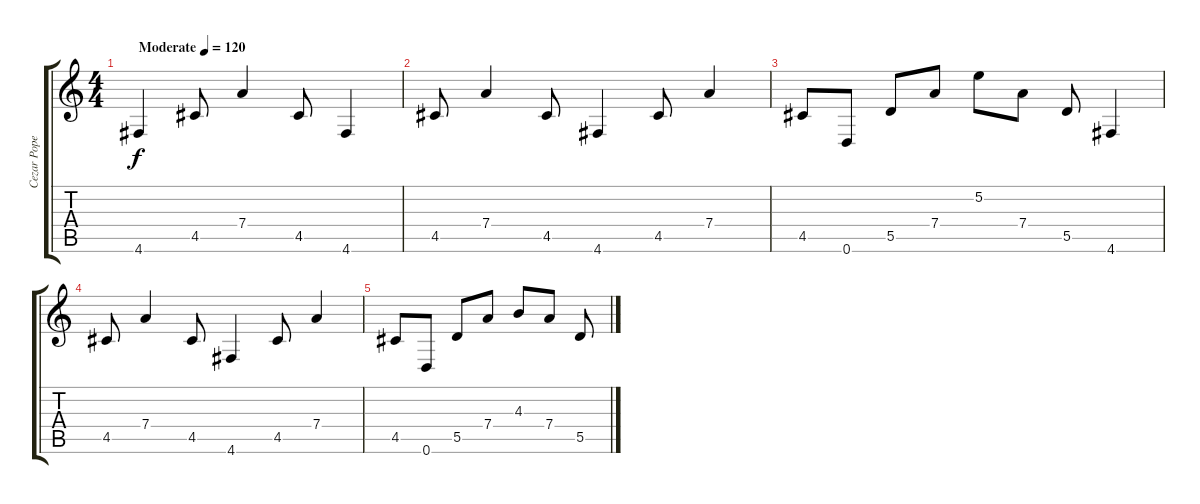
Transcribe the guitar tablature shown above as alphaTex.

\track ("Cezar Popescu" "Cezar Pope") {instrument electricguitarclean}
\staff {score tabs}
\tuning (E4 B3 G3 D3 A2 D2) {hide}
\ts (4 4)
\tempo (120 "Moderate")
\clef g2
\ks c
4.6.4{dy f instrument electricguitarclean} 4.5.8 7.4.4 4.5.8 4.6.4 |
4.5.8 7.4.4 4.5.8 4.6.4 4.5.8 7.4.4 |
4.5.8 0.6.8 5.5.8 7.4.8 5.2.8 7.4.8 5.5.8 4.6.4 |
4.5.8 7.4.4 4.5.8 4.6.4 4.5.8 7.4.4 |
4.5.8 0.6.8 5.5.8 7.4.8 4.3.8 7.4.8 5.5.8
